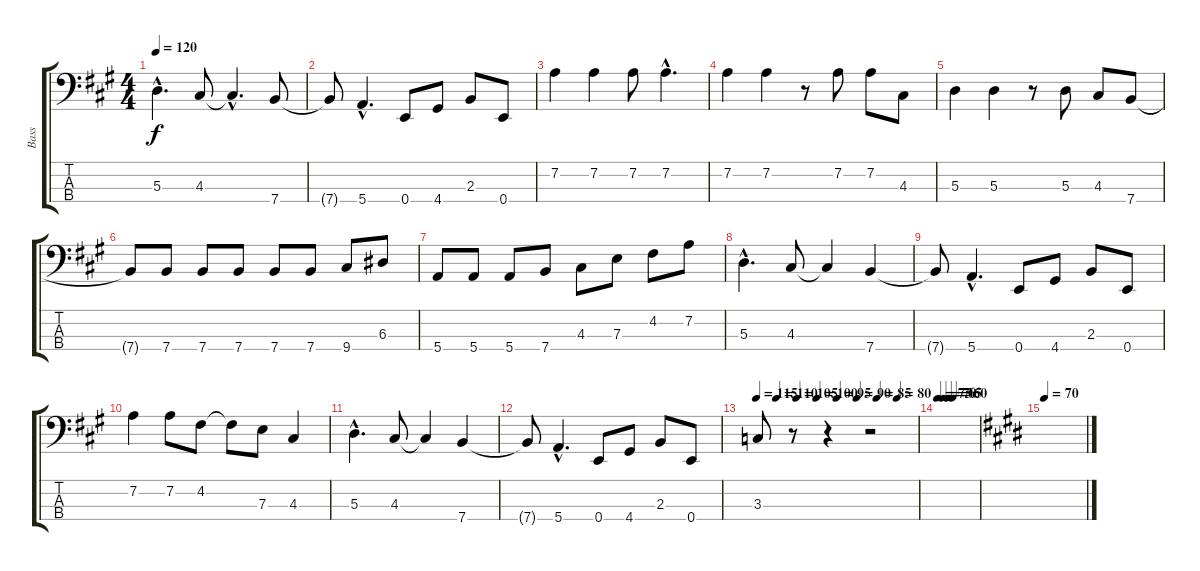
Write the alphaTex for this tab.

\track ("Bass" "Bass") {instrument electricbassfinger}
\staff {score tabs}
\tuning (G2 D2 A1 E1) {hide}
\ts (4 4)
\tempo 120
\clef f4
\ks a
5.3{hac}.4{d dy f} 4.3.8 4.3{hac t}.4{d} 7.4.8 |
7.4{t}.8 5.4{hac}.4{d} 0.4.8 4.4.8 2.3.8 0.4.8 |
7.2.4 7.2.4 7.2.8 7.2{hac}.4{d} |
7.2.4 7.2.4 r.8 7.2.8 7.2.8 4.3.8 |
5.3.4 5.3.4 r.8 5.3.8 4.3.8 7.4.8 |
7.4{t}.8 7.4.8 7.4.8 7.4.8 7.4.8 7.4.8 9.4.8 6.3.8 |
5.4.8 5.4.8 5.4.8 7.4.8 4.3.8 7.3.8 4.2.8 7.2.8 |
5.3{hac}.4{d} 4.3.8 4.3{t}.4 7.4.4 |
7.4{t}.8 5.4{hac}.4{d} 0.4.8 4.4.8 2.3.8 0.4.8 |
7.2.4 7.2.8 4.2.8 4.2{t}.8 7.3.8 4.3.4 |
5.3{hac}.4{d} 4.3.8 4.3{t}.4 7.4.4 |
7.4{t}.8 5.4{hac}.4{d} 0.4.8 4.4.8 2.3.8 0.4.8 |
\tempo 115
\tempo (110 0.125)
\tempo (105 0.25)
\tempo (100 0.375)
\tempo (95 0.5)
\tempo (90 0.625)
\tempo (85 0.75)
\tempo (80 0.875)
3.3.8 r.8 r.4 r.2 |
\tempo 75
\tempo (70 0.125)
\tempo (65 0.25)
\tempo (60 0.375)
|
\tempo 70
\ks e
